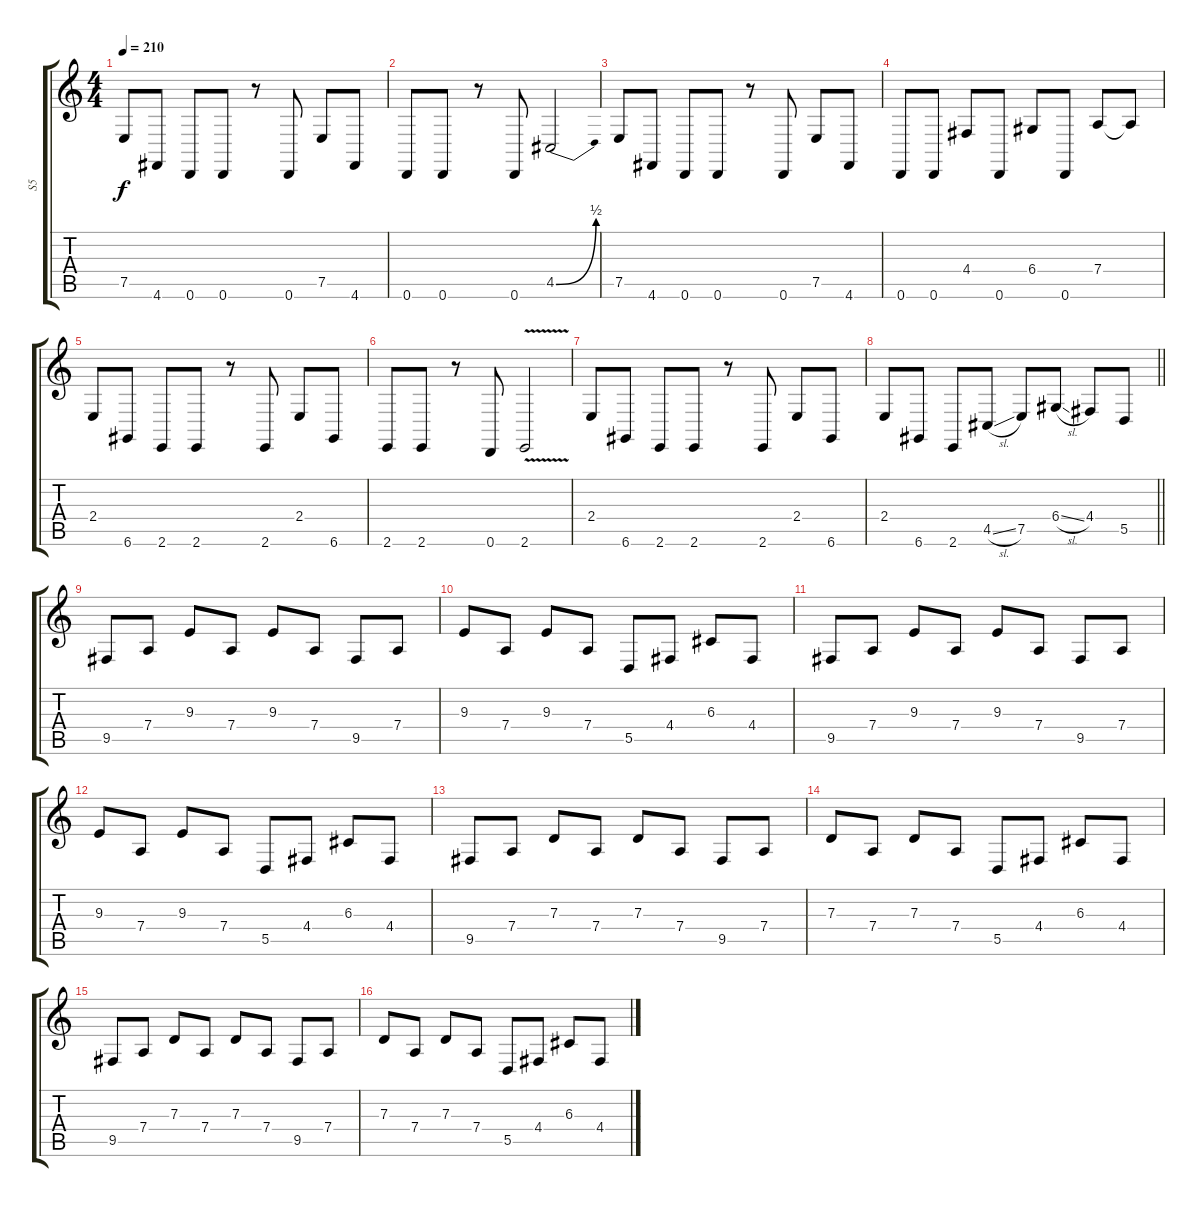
\track ("S5" "S5") {instrument lead2sawtooth}
\staff {score tabs}
\tuning (E4 B3 G3 D3 A2 D2) {hide}
\ts (4 4)
\tempo 210
\clef g2
\ks c
7.5.8{dy f} 4.6.8 0.6.8 0.6.8 r.8 0.6.8 7.5.8 4.6.8 |
0.6.8 0.6.8 r.8 0.6.8 4.5{be (bend 0 0 60 2)}.2 |
7.5.8 4.6.8 0.6.8 0.6.8 r.8 0.6.8 7.5.8 4.6.8 |
0.6.8 0.6.8 4.4.8 0.6.8 6.4.8 0.6.8 7.4.8 7.4{t}.8 |
2.4.8 6.6.8 2.6.8 2.6.8 r.8 2.6.8 2.4.8 6.6.8 |
2.6.8 2.6.8 r.8 0.6.8 2.6{v}.2 |
2.4.8 6.6.8 2.6.8 2.6.8 r.8 2.6.8 2.4.8 6.6.8 |
\barLineRight lightlight
2.4.8 6.6.8 2.6.8 4.5{sl}.8 7.5.8 6.4{sl}.8 4.4.8 5.5.8 |
\section ("" "")
9.5.8 7.4.8 9.3.8 7.4.8 9.3.8 7.4.8 9.5.8 7.4.8 |
9.3.8 7.4.8 9.3.8 7.4.8 5.5.8 4.4.8 6.3.8 4.4.8 |
9.5.8 7.4.8 9.3.8 7.4.8 9.3.8 7.4.8 9.5.8 7.4.8 |
9.3.8 7.4.8 9.3.8 7.4.8 5.5.8 4.4.8 6.3.8 4.4.8 |
9.5.8 7.4.8 7.3.8 7.4.8 7.3.8 7.4.8 9.5.8 7.4.8 |
7.3.8 7.4.8 7.3.8 7.4.8 5.5.8 4.4.8 6.3.8 4.4.8 |
9.5.8 7.4.8 7.3.8 7.4.8 7.3.8 7.4.8 9.5.8 7.4.8 |
7.3.8 7.4.8 7.3.8 7.4.8 5.5.8 4.4.8 6.3.8 4.4.8
